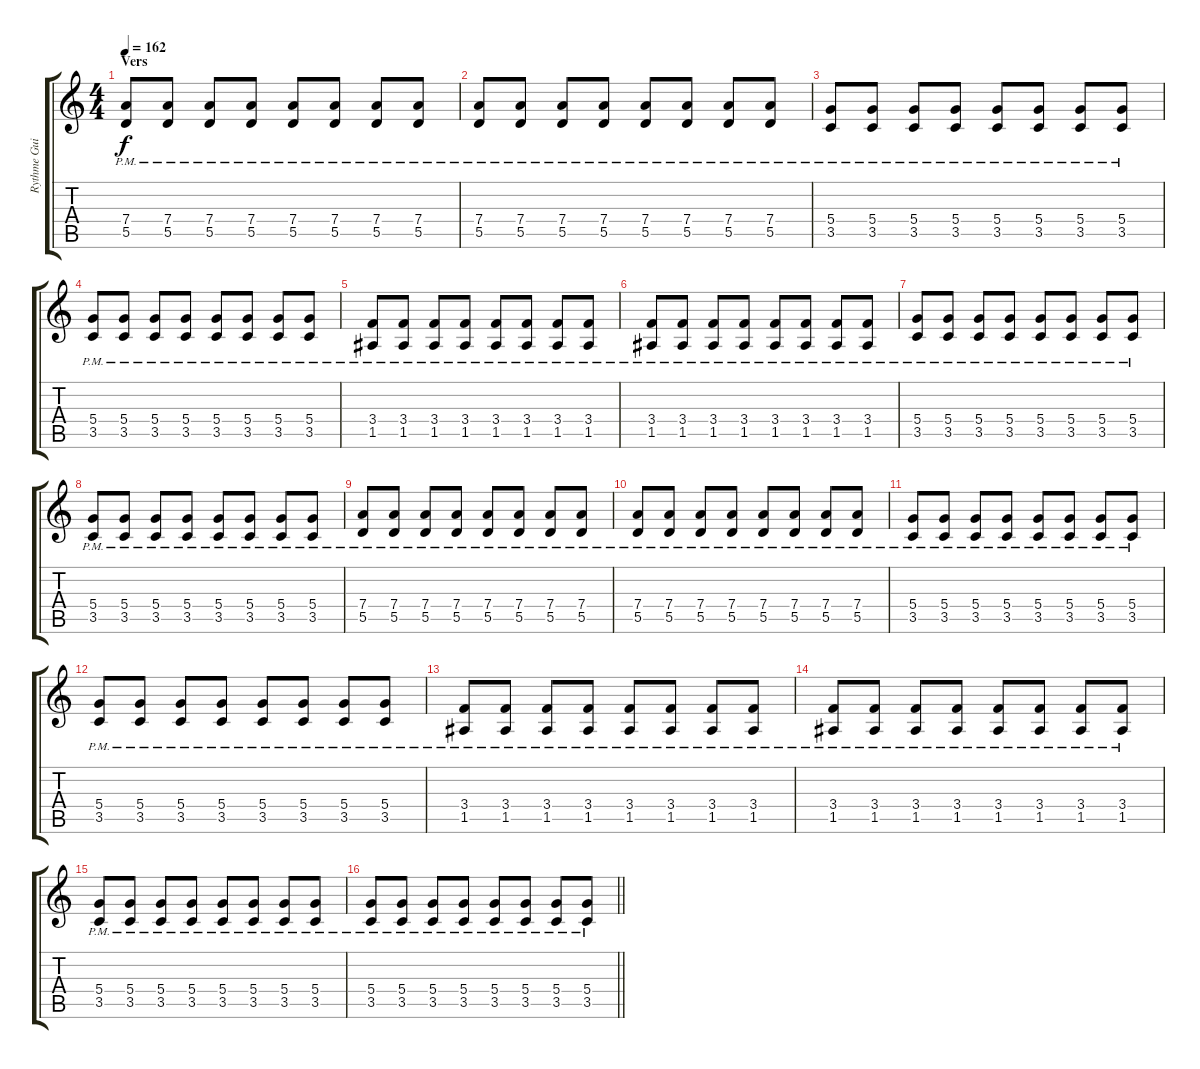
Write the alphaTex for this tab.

\track ("Rythme Guitar" "Rythme Gui") {instrument distortionguitar}
\staff {score tabs}
\tuning (E4 B3 G3 D3 A2 D2) {hide}
\ts (4 4)
\section ("" "Vers")
\tempo 162
\clef g2
\ks c
(7.4{pm} 5.5).8{dy f} (7.4 5.5{pm}).8 (7.4 5.5{pm}).8 (7.4 5.5{pm}).8 (7.4 5.5{pm}).8 (7.4 5.5{pm}).8 (7.4 5.5{pm}).8 (7.4 5.5{pm}).8 |
(7.4{pm} 5.5).8 (7.4 5.5{pm}).8 (7.4 5.5{pm}).8 (7.4 5.5{pm}).8 (7.4 5.5{pm}).8 (7.4 5.5{pm}).8 (7.4 5.5{pm}).8 (7.4 5.5{pm}).8 |
(5.4 3.5{pm}).8 (5.4 3.5{pm}).8 (5.4 3.5{pm}).8 (5.4 3.5{pm}).8 (5.4 3.5{pm}).8 (5.4 3.5{pm}).8 (5.4 3.5{pm}).8 (5.4 3.5{pm}).8 |
(5.4 3.5{pm}).8 (5.4 3.5{pm}).8 (5.4 3.5{pm}).8 (5.4 3.5{pm}).8 (5.4 3.5{pm}).8 (5.4 3.5{pm}).8 (5.4 3.5{pm}).8 (5.4 3.5{pm}).8 |
(3.4 1.5{pm}).8 (3.4 1.5{pm}).8 (3.4 1.5{pm}).8 (3.4 1.5{pm}).8 (3.4 1.5{pm}).8 (3.4 1.5{pm}).8 (3.4 1.5{pm}).8 (3.4 1.5{pm}).8 |
(3.4 1.5{pm}).8 (3.4 1.5{pm}).8 (3.4 1.5{pm}).8 (3.4 1.5{pm}).8 (3.4 1.5{pm}).8 (3.4 1.5{pm}).8 (3.4 1.5{pm}).8 (3.4 1.5{pm}).8 |
(5.4 3.5{pm}).8 (5.4 3.5{pm}).8 (5.4 3.5{pm}).8 (5.4 3.5{pm}).8 (5.4 3.5{pm}).8 (5.4 3.5{pm}).8 (5.4 3.5{pm}).8 (5.4 3.5{pm}).8 |
(5.4 3.5{pm}).8 (5.4 3.5{pm}).8 (5.4 3.5{pm}).8 (5.4 3.5{pm}).8 (5.4 3.5{pm}).8 (5.4 3.5{pm}).8 (5.4 3.5{pm}).8 (5.4 3.5{pm}).8 |
(7.4{pm} 5.5).8 (7.4 5.5{pm}).8 (7.4 5.5{pm}).8 (7.4 5.5{pm}).8 (7.4 5.5{pm}).8 (7.4 5.5{pm}).8 (7.4 5.5{pm}).8 (7.4 5.5{pm}).8 |
(7.4{pm} 5.5).8 (7.4 5.5{pm}).8 (7.4 5.5{pm}).8 (7.4 5.5{pm}).8 (7.4 5.5{pm}).8 (7.4 5.5{pm}).8 (7.4 5.5{pm}).8 (7.4 5.5{pm}).8 |
(5.4 3.5{pm}).8 (5.4 3.5{pm}).8 (5.4 3.5{pm}).8 (5.4 3.5{pm}).8 (5.4 3.5{pm}).8 (5.4 3.5{pm}).8 (5.4 3.5{pm}).8 (5.4 3.5{pm}).8 |
(5.4 3.5{pm}).8 (5.4 3.5{pm}).8 (5.4 3.5{pm}).8 (5.4 3.5{pm}).8 (5.4 3.5{pm}).8 (5.4 3.5{pm}).8 (5.4 3.5{pm}).8 (5.4 3.5{pm}).8 |
(3.4 1.5{pm}).8 (3.4 1.5{pm}).8 (3.4 1.5{pm}).8 (3.4 1.5{pm}).8 (3.4 1.5{pm}).8 (3.4 1.5{pm}).8 (3.4 1.5{pm}).8 (3.4 1.5{pm}).8 |
(3.4 1.5{pm}).8 (3.4 1.5{pm}).8 (3.4 1.5{pm}).8 (3.4 1.5{pm}).8 (3.4 1.5{pm}).8 (3.4 1.5{pm}).8 (3.4 1.5{pm}).8 (3.4 1.5{pm}).8 |
(5.4 3.5{pm}).8 (5.4 3.5{pm}).8 (5.4 3.5{pm}).8 (5.4 3.5{pm}).8 (5.4 3.5{pm}).8 (5.4 3.5{pm}).8 (5.4 3.5{pm}).8 (5.4 3.5{pm}).8 |
\barLineRight lightlight
(5.4 3.5{pm}).8 (5.4 3.5{pm}).8 (5.4 3.5{pm}).8 (5.4 3.5{pm}).8 (5.4 3.5{pm}).8 (5.4 3.5{pm}).8 (5.4 3.5{pm}).8 (5.4 3.5{pm}).8
